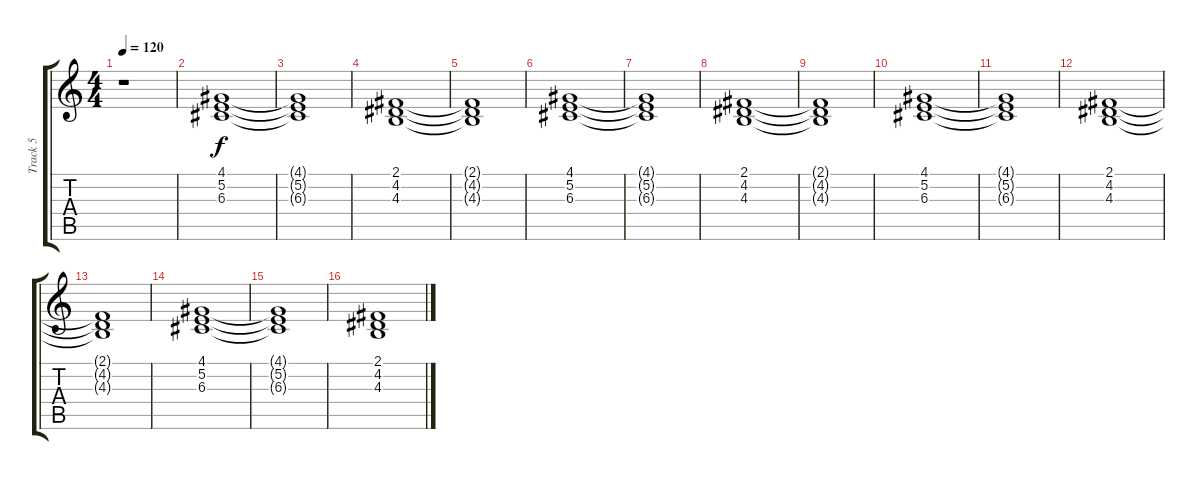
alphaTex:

\track ("Track 5" "Track 5") {instrument choiraahs}
\staff {score tabs}
\tuning (E4 B3 G3 D3 A2 E2) {hide}
\ts (4 4)
\tempo 120
\clef g2
\ks c
r.1{dy f} |
(4.1 5.2 6.3).1 |
(4.1{t} 5.2{t} 6.3{t}).1 |
(2.1 4.2 4.3).1 |
(2.1{t} 4.2{t} 4.3{t}).1 |
(4.1 5.2 6.3).1 |
(4.1{t} 5.2{t} 6.3{t}).1 |
(2.1 4.2 4.3).1 |
(2.1{t} 4.2{t} 4.3{t}).1 |
(4.1 5.2 6.3).1 |
(4.1{t} 5.2{t} 6.3{t}).1 |
(2.1 4.2 4.3).1 |
(2.1{t} 4.2{t} 4.3{t}).1 |
(4.1 5.2 6.3).1 |
(4.1{t} 5.2{t} 6.3{t}).1 |
(2.1 4.2 4.3).1
